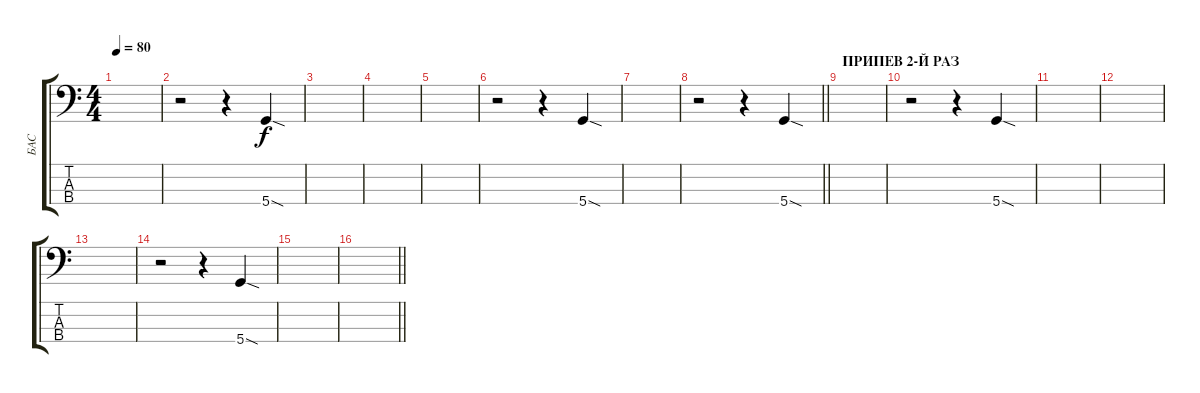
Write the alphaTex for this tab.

\track ("БАС" "БАС") {instrument electricbassfinger}
\staff {score tabs}
\tuning (F2 C2 G1 D1) {hide}
\ts (4 4)
\tempo 80
\clef f4
\ks c
|
r.2 r.4 5.4{sod}.4 |
|
|
|
r.2 r.4 5.4{sod}.4 |
|
\barLineRight lightlight
r.2 r.4 5.4{sod}.4 |
\section ("" "ПРИПЕВ 2-Й РАЗ")
|
r.2 r.4 5.4{sod}.4 |
|
|
|
r.2 r.4 5.4{sod}.4 |
|
\barLineRight lightlight
